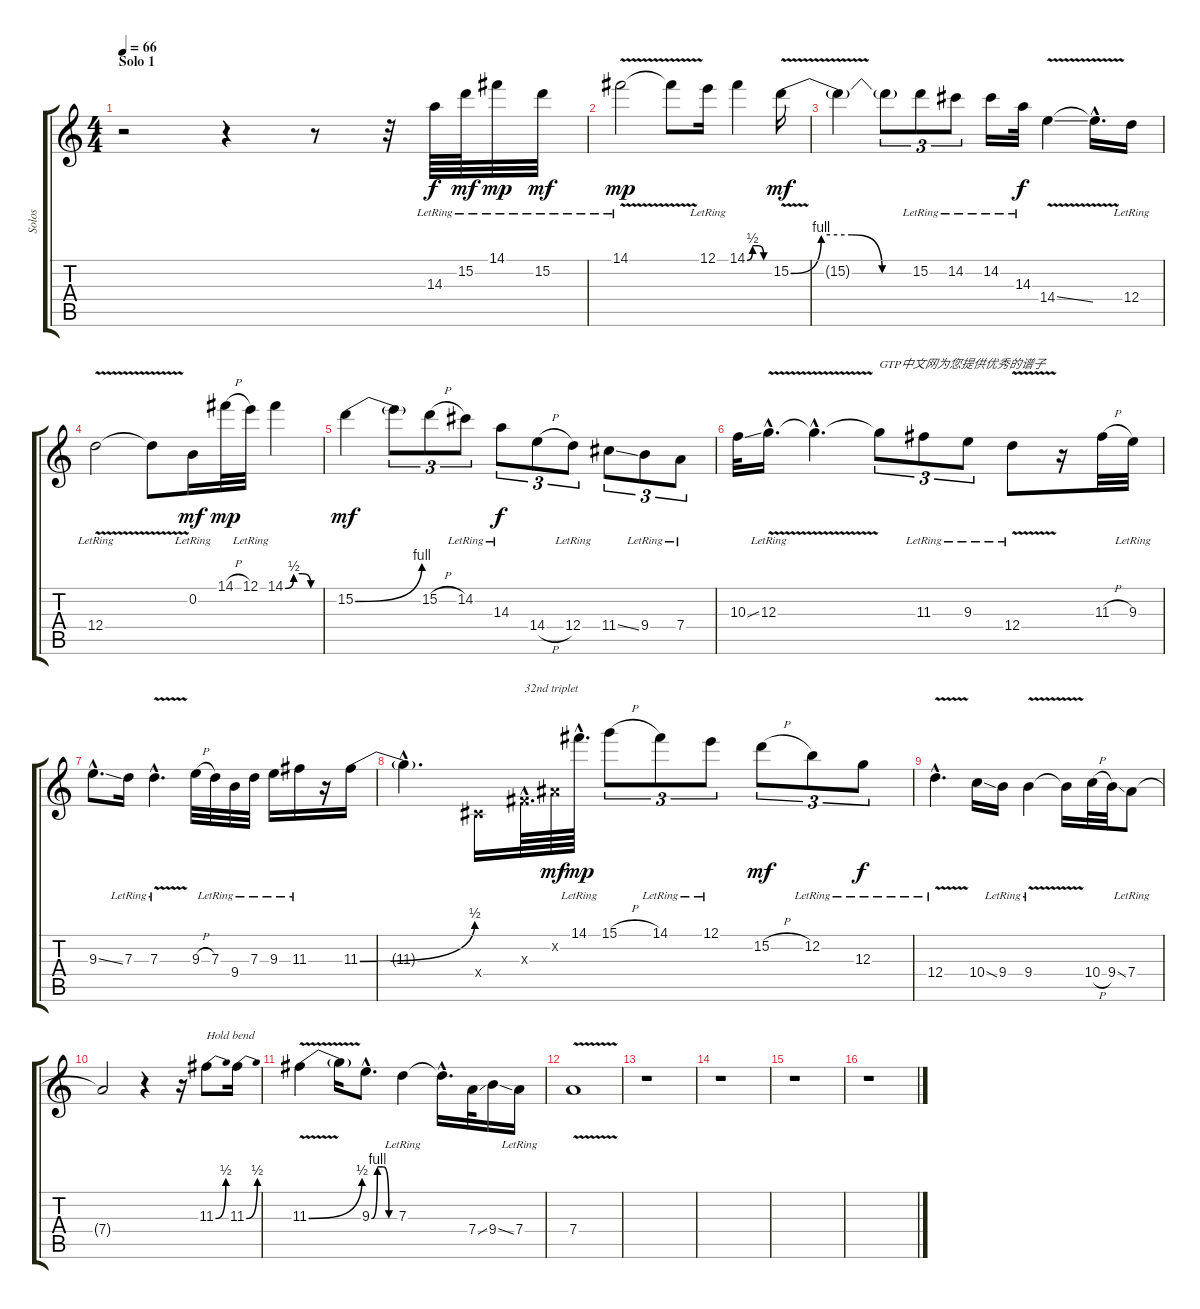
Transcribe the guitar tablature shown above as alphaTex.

\track ("Solos" "Solos") {instrument distortionguitar}
\staff {score tabs}
\tuning (E4 B3 G3 D3 A2 E2) {hide}
\ts (4 4)
\section ("" "Solo 1")
\tempo 66
\clef g2
\ks c
r.2{dy f} r.4 r.8 r.32 14.3{lr}.64 15.2{lr}.64{dy mf} 14.1{lr}.32{dy mp} 15.2{lr}.32{dy mf} |
14.1{v lr}.2{dy mp} 14.1{t}.8 12.1{lr}.16 14.1{be (custom 0 0 15 2 30 2 45 0 60 0)}.4 15.2{be (custom 0 0 15 4 30 4 45 0 60 0) v}.16{dy mf} |
15.2{t}.4 15.2{t}.8{tu (3 2)} 15.2{lr}.8{tu (3 2)} 14.2{lr}.8{tu (3 2)} 14.2{lr}.16 14.3{lr}.32{dy f} 14.4{v ss}.4 14.4{hac t}.16{d} 12.4{lr}.16 |
12.4{v lr}.2 12.4{t}.8 0.2{lr}.16{dy mf} 14.1{h}.32{dy mp} 12.1{lr}.32 14.1{be (custom 0 0 15 2 30 2 45 0 60 0)}.4 |
15.2{be (bend 0 0 60 4)}.4{dy mf} 15.2{t}.8{tu (3 2)} 15.2{h}.8{tu (3 2)} 14.2{lr}.8{tu (3 2)} 14.3{lr}.8{tu (3 2) dy f} 14.4{h}.8{tu (3 2)} 12.4{lr}.8{tu (3 2)} 11.4{ss}.8{tu (3 2)} 9.4{lr}.8{tu (3 2)} 7.4{lr}.8{tu (3 2)} |
10.3{ss}.32 12.3{v hac lr}.16{d} 12.3{hac t}.4{d} 12.3{t}.8{tu (3 2) txt "GTP中文网为您提供优秀的谱子"} 11.3{lr}.8{tu (3 2)} 9.3{lr}.8{tu (3 2)} 12.4{v lr}.8 r.16 11.3{h}.32 9.3{lr}.32 |
9.3{ss hac}.8{d} 7.3{lr}.16 7.3{v hac lr}.4{d} 9.3{h}.32 7.3{lr}.32 9.4{lr}.32 7.3{lr}.32 9.3{lr}.16 11.3{lr}.16 r.16 11.3{be (bend 0 0 60 2)}.16 |
11.3{hac t}.4{d} -1.4{x}.16 -1.3{hac x}.64{d txt "32nd triplet"} -1.2{x}.64{dy mf} 14.1{hac lr}.64{d dy mp} 15.1{h}.8{tu (3 2)} 14.1{lr}.8{tu (3 2)} 12.1{lr}.8{tu (3 2)} 15.2{h}.8{tu (3 2) dy mf} 12.2{lr}.8{tu (3 2)} 12.3{lr}.8{tu (3 2) dy f} |
12.4{v hac lr}.4{d} 10.4{ss}.16 9.4{lr}.16 9.4{v lr}.4 9.4{t}.16 10.4{h}.32 9.4{ss}.32 7.4{lr}.8 |
7.4{t}.2 r.4 r.16 11.3{be (bend 0 0 60 2)}.8{txt "Hold bend"} 11.3{be (bend 0 0 60 2)}.16 |
11.3{be (bend 0 0 60 2) v}.4 11.3{t}.16 9.3{be (custom 0 0 15 4 30 4 45 0 60 0) hac}.8{d} 7.3{lr}.4 7.3{hac t}.16{d} 7.4{ss}.32 9.4{ss}.16 7.4{lr}.16 |
7.4{v}.1 |
r.1 |
r.1 |
r.1 |
r.1
